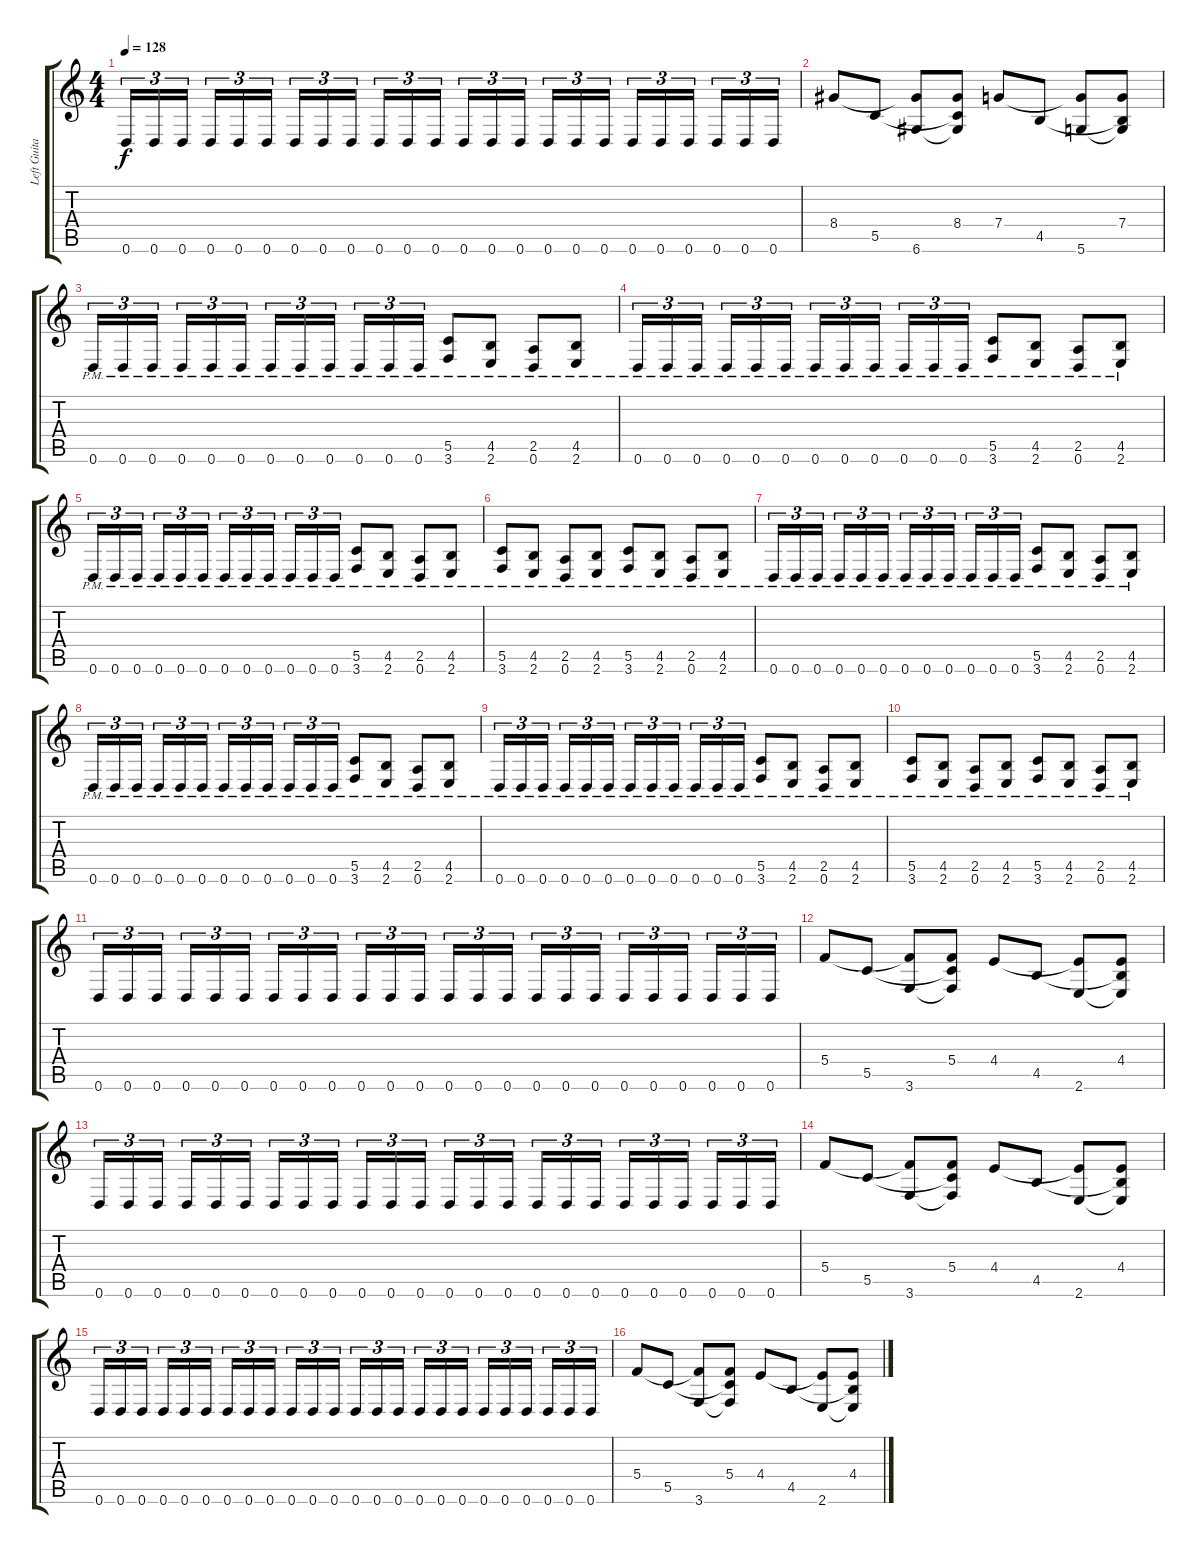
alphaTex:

\track ("Left Guitar" "Left Guita") {instrument distortionguitar}
\staff {score tabs}
\tuning (D4 A3 F3 C3 G2 D2) {hide}
\ts (4 4)
\tempo 128
\clef g2
\ks c
0.6.16{tu (3 2) dy f} 0.6.16{tu (3 2)} 0.6.16{tu (3 2) beam splitsecondary} 0.6.16{tu (3 2)} 0.6.16{tu (3 2)} 0.6.16{tu (3 2)} 0.6.16{tu (3 2)} 0.6.16{tu (3 2)} 0.6.16{tu (3 2) beam splitsecondary} 0.6.16{tu (3 2)} 0.6.16{tu (3 2)} 0.6.16{tu (3 2)} 0.6.16{tu (3 2)} 0.6.16{tu (3 2)} 0.6.16{tu (3 2) beam splitsecondary} 0.6.16{tu (3 2)} 0.6.16{tu (3 2)} 0.6.16{tu (3 2)} 0.6.16{tu (3 2)} 0.6.16{tu (3 2)} 0.6.16{tu (3 2) beam splitsecondary} 0.6.16{tu (3 2)} 0.6.16{tu (3 2)} 0.6.16{tu (3 2)} |
8.4.8 5.5.8 (8.4{t} 6.6).8 (8.4 5.5{t} 6.6{t}).8 7.4.8 4.5.8 (7.4{t} 5.6).8 (7.4 4.5{t} 5.6{t}).8 |
0.6{pm}.16{tu (3 2)} 0.6{pm}.16{tu (3 2)} 0.6{pm}.16{tu (3 2) beam splitsecondary} 0.6{pm}.16{tu (3 2)} 0.6{pm}.16{tu (3 2)} 0.6{pm}.16{tu (3 2)} 0.6{pm}.16{tu (3 2)} 0.6{pm}.16{tu (3 2)} 0.6{pm}.16{tu (3 2) beam splitsecondary} 0.6{pm}.16{tu (3 2)} 0.6{pm}.16{tu (3 2)} 0.6{pm}.16{tu (3 2)} (5.5{pm} 3.6{pm}).8 (4.5{pm} 2.6{pm}).8 (2.5{pm} 0.6{pm}).8 (4.5{pm} 2.6{pm}).8 |
0.6{pm}.16{tu (3 2)} 0.6{pm}.16{tu (3 2)} 0.6{pm}.16{tu (3 2) beam splitsecondary} 0.6{pm}.16{tu (3 2)} 0.6{pm}.16{tu (3 2)} 0.6{pm}.16{tu (3 2)} 0.6{pm}.16{tu (3 2)} 0.6{pm}.16{tu (3 2)} 0.6{pm}.16{tu (3 2) beam splitsecondary} 0.6{pm}.16{tu (3 2)} 0.6{pm}.16{tu (3 2)} 0.6{pm}.16{tu (3 2)} (5.5{pm} 3.6{pm}).8 (4.5{pm} 2.6{pm}).8 (2.5{pm} 0.6{pm}).8 (4.5{pm} 2.6{pm}).8 |
0.6{pm}.16{tu (3 2)} 0.6{pm}.16{tu (3 2)} 0.6{pm}.16{tu (3 2) beam splitsecondary} 0.6{pm}.16{tu (3 2)} 0.6{pm}.16{tu (3 2)} 0.6{pm}.16{tu (3 2)} 0.6{pm}.16{tu (3 2)} 0.6{pm}.16{tu (3 2)} 0.6{pm}.16{tu (3 2) beam splitsecondary} 0.6{pm}.16{tu (3 2)} 0.6{pm}.16{tu (3 2)} 0.6{pm}.16{tu (3 2)} (5.5{pm} 3.6{pm}).8 (4.5{pm} 2.6{pm}).8 (2.5{pm} 0.6{pm}).8 (4.5{pm} 2.6{pm}).8 |
(5.5{pm} 3.6{pm}).8 (4.5{pm} 2.6{pm}).8 (2.5{pm} 0.6{pm}).8 (4.5{pm} 2.6{pm}).8 (5.5{pm} 3.6{pm}).8 (4.5{pm} 2.6{pm}).8 (2.5{pm} 0.6{pm}).8 (4.5{pm} 2.6{pm}).8 |
0.6{pm}.16{tu (3 2)} 0.6{pm}.16{tu (3 2)} 0.6{pm}.16{tu (3 2) beam splitsecondary} 0.6{pm}.16{tu (3 2)} 0.6{pm}.16{tu (3 2)} 0.6{pm}.16{tu (3 2)} 0.6{pm}.16{tu (3 2)} 0.6{pm}.16{tu (3 2)} 0.6{pm}.16{tu (3 2) beam splitsecondary} 0.6{pm}.16{tu (3 2)} 0.6{pm}.16{tu (3 2)} 0.6{pm}.16{tu (3 2)} (5.5{pm} 3.6{pm}).8 (4.5{pm} 2.6{pm}).8 (2.5{pm} 0.6{pm}).8 (4.5{pm} 2.6{pm}).8 |
0.6{pm}.16{tu (3 2)} 0.6{pm}.16{tu (3 2)} 0.6{pm}.16{tu (3 2) beam splitsecondary} 0.6{pm}.16{tu (3 2)} 0.6{pm}.16{tu (3 2)} 0.6{pm}.16{tu (3 2)} 0.6{pm}.16{tu (3 2)} 0.6{pm}.16{tu (3 2)} 0.6{pm}.16{tu (3 2) beam splitsecondary} 0.6{pm}.16{tu (3 2)} 0.6{pm}.16{tu (3 2)} 0.6{pm}.16{tu (3 2)} (5.5{pm} 3.6{pm}).8 (4.5{pm} 2.6{pm}).8 (2.5{pm} 0.6{pm}).8 (4.5{pm} 2.6{pm}).8 |
0.6{pm}.16{tu (3 2)} 0.6{pm}.16{tu (3 2)} 0.6{pm}.16{tu (3 2) beam splitsecondary} 0.6{pm}.16{tu (3 2)} 0.6{pm}.16{tu (3 2)} 0.6{pm}.16{tu (3 2)} 0.6{pm}.16{tu (3 2)} 0.6{pm}.16{tu (3 2)} 0.6{pm}.16{tu (3 2) beam splitsecondary} 0.6{pm}.16{tu (3 2)} 0.6{pm}.16{tu (3 2)} 0.6{pm}.16{tu (3 2)} (5.5{pm} 3.6{pm}).8 (4.5{pm} 2.6{pm}).8 (2.5{pm} 0.6{pm}).8 (4.5{pm} 2.6{pm}).8 |
(5.5{pm} 3.6{pm}).8 (4.5{pm} 2.6{pm}).8 (2.5{pm} 0.6{pm}).8 (4.5{pm} 2.6{pm}).8 (5.5{pm} 3.6{pm}).8 (4.5{pm} 2.6{pm}).8 (2.5{pm} 0.6{pm}).8 (4.5{pm} 2.6{pm}).8 |
0.6.16{tu (3 2)} 0.6.16{tu (3 2)} 0.6.16{tu (3 2) beam splitsecondary} 0.6.16{tu (3 2)} 0.6.16{tu (3 2)} 0.6.16{tu (3 2)} 0.6.16{tu (3 2)} 0.6.16{tu (3 2)} 0.6.16{tu (3 2) beam splitsecondary} 0.6.16{tu (3 2)} 0.6.16{tu (3 2)} 0.6.16{tu (3 2)} 0.6.16{tu (3 2)} 0.6.16{tu (3 2)} 0.6.16{tu (3 2) beam splitsecondary} 0.6.16{tu (3 2)} 0.6.16{tu (3 2)} 0.6.16{tu (3 2)} 0.6.16{tu (3 2)} 0.6.16{tu (3 2)} 0.6.16{tu (3 2) beam splitsecondary} 0.6.16{tu (3 2)} 0.6.16{tu (3 2)} 0.6.16{tu (3 2)} |
5.4.8 5.5.8 (5.4{t} 3.6).8 (5.4 5.5{t} 3.6{t}).8 4.4.8 4.5.8 (4.4{t} 2.6).8 (4.4 4.5{t} 2.6{t}).8 |
0.6.16{tu (3 2)} 0.6.16{tu (3 2)} 0.6.16{tu (3 2) beam splitsecondary} 0.6.16{tu (3 2)} 0.6.16{tu (3 2)} 0.6.16{tu (3 2)} 0.6.16{tu (3 2)} 0.6.16{tu (3 2)} 0.6.16{tu (3 2) beam splitsecondary} 0.6.16{tu (3 2)} 0.6.16{tu (3 2)} 0.6.16{tu (3 2)} 0.6.16{tu (3 2)} 0.6.16{tu (3 2)} 0.6.16{tu (3 2) beam splitsecondary} 0.6.16{tu (3 2)} 0.6.16{tu (3 2)} 0.6.16{tu (3 2)} 0.6.16{tu (3 2)} 0.6.16{tu (3 2)} 0.6.16{tu (3 2) beam splitsecondary} 0.6.16{tu (3 2)} 0.6.16{tu (3 2)} 0.6.16{tu (3 2)} |
5.4.8 5.5.8 (5.4{t} 3.6).8 (5.4 5.5{t} 3.6{t}).8 4.4.8 4.5.8 (4.4{t} 2.6).8 (4.4 4.5{t} 2.6{t}).8 |
0.6.16{tu (3 2)} 0.6.16{tu (3 2)} 0.6.16{tu (3 2) beam splitsecondary} 0.6.16{tu (3 2)} 0.6.16{tu (3 2)} 0.6.16{tu (3 2)} 0.6.16{tu (3 2)} 0.6.16{tu (3 2)} 0.6.16{tu (3 2) beam splitsecondary} 0.6.16{tu (3 2)} 0.6.16{tu (3 2)} 0.6.16{tu (3 2)} 0.6.16{tu (3 2)} 0.6.16{tu (3 2)} 0.6.16{tu (3 2) beam splitsecondary} 0.6.16{tu (3 2)} 0.6.16{tu (3 2)} 0.6.16{tu (3 2)} 0.6.16{tu (3 2)} 0.6.16{tu (3 2)} 0.6.16{tu (3 2) beam splitsecondary} 0.6.16{tu (3 2)} 0.6.16{tu (3 2)} 0.6.16{tu (3 2)} |
5.4.8 5.5.8 (5.4{t} 3.6).8 (5.4 5.5{t} 3.6{t}).8 4.4.8 4.5.8 (4.4{t} 2.6).8 (4.4 4.5{t} 2.6{t}).8
